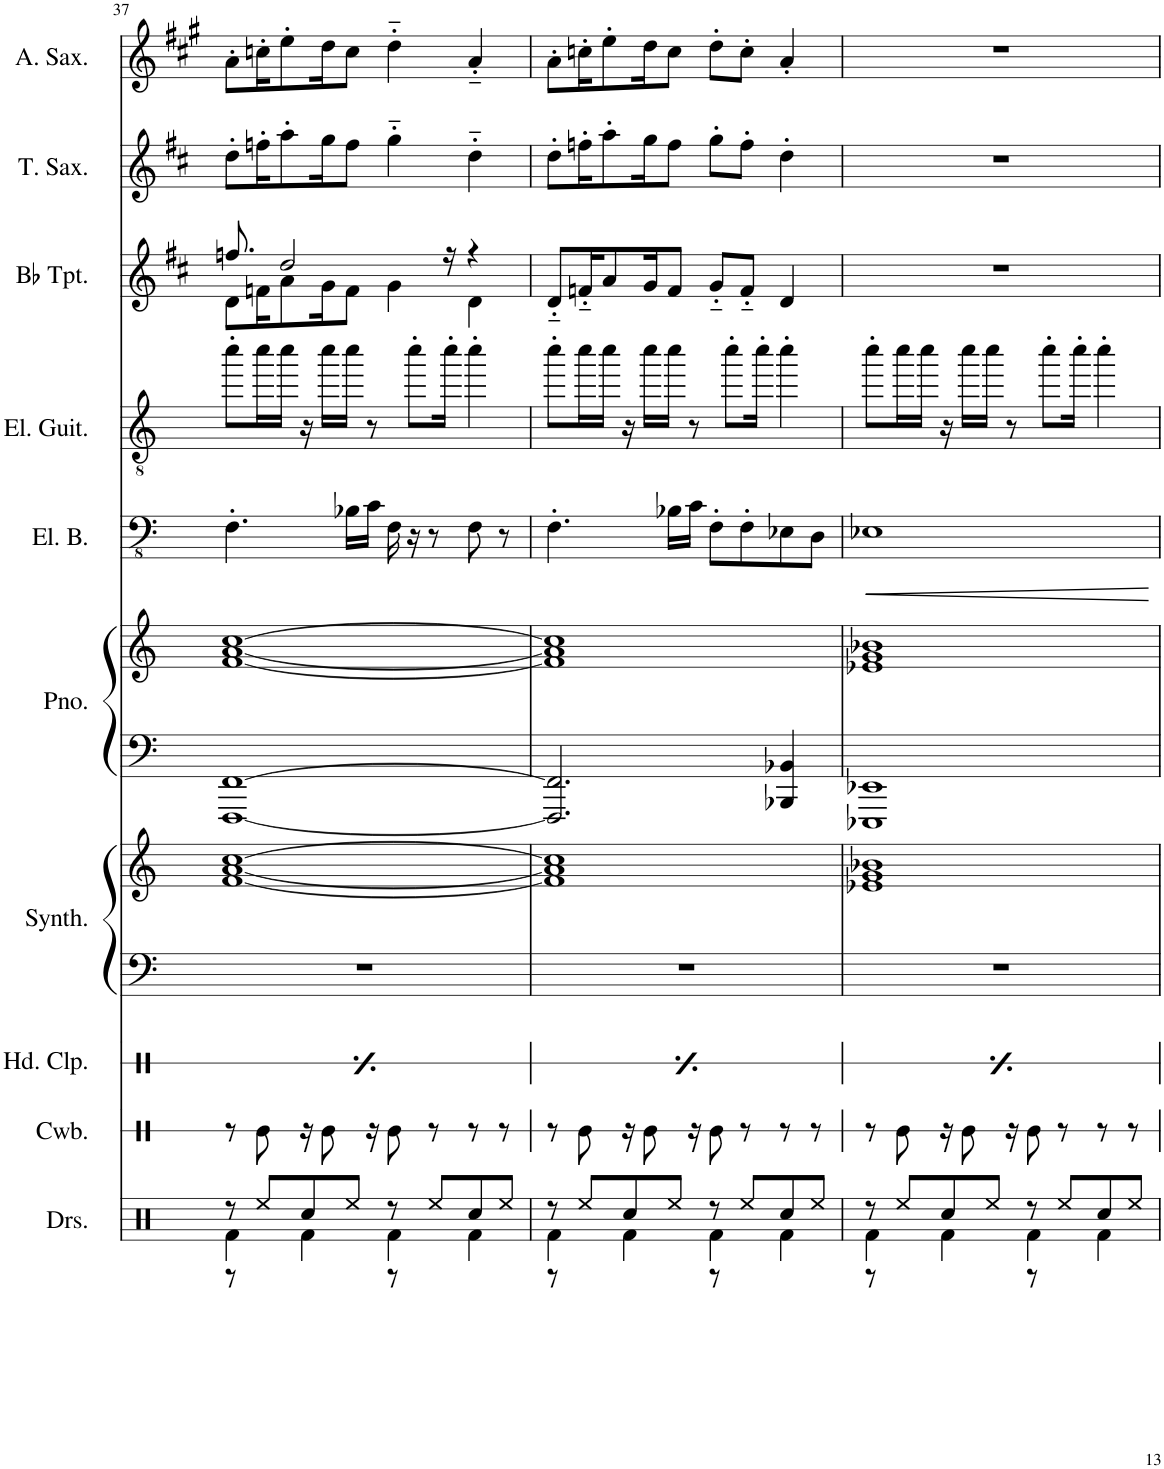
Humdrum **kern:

**kern	**kern	**kern	**kern	**kern	**kern	**kern	**kern	**dynam	**kern	**kern	**kern	**kern	**kern
*part11	*part10	*part9	*part8	*part8	*part7	*part7	*part6	*part6	*part5	*part4	*part3	*part2	*part1
*staff13	*staff12	*staff11	*staff10	*staff9	*staff8	*staff7	*staff6	*staff6	*staff5	*staff4	*staff3	*staff2	*staff1
*I"Drumset	*I"Cowbell	*I"Hand Clap	*I"Warm Synthesizer	*	*I"Piano	*	*I"Electric Bass	*	*I"Electric Guitar	*I"Bb Trumpet	*I"Baritone Saxophone	*I"Tenor Saxophone	*I"Alto Saxophone
*I'Drs.	*I'Cwb.	*I'Hd. Clp.	*I'Synth.	*	*I'Pno.	*	*I'El. B.	*	*I'El. Guit.	*I'Bb Tpt.	*I'Bar. Sax.	*I'T. Sax.	*I'A. Sax.
!!LO:PB:g=z
*clefX	*clefX	*clefX	*clefF4	*clefG2	*clefF4	*clefG2	*clefFv4	*	*clefGv2	*clefG2	*clefG2	*clefG2	*clefG2
*	*	*	*	*	*	*	*	*	*	*Trd1c2	*Trd12c21	*Trd8c14	*Trd5c9
*k[]	*k[]	*k[]	*k[]	*k[]	*k[]	*k[]	*k[]	*	*k[]	*k[f#c#]	*k[f#c#g#]	*k[f#c#]	*k[f#c#g#]
*M4/4	*M4/4	*M4/4	*M4/4	*M4/4	*M4/4	*M4/4	*M4/4	*	*M4/4	*M4/4	*M4/4	*M4/4	*M4/4
=37	=37	=37	=37	=37	=37	=37	=37	=37	=37	=37	=37	=37	=37
*^	*	*	*	*	*	*	*	*	*	*^	*	*	*
*	*^	*	*	*	*	*	*	*	*	*	*	*	*	*	*
8r	4Rf\	8r	8r	8r	1r	[1f [1a [1cc	[1FFF [1FF	[1f [1a [1cc	4.FF'\	.	8ccc'\L	8.ffn/	8d\L	8aa'~\L	8dd'\L	8a'\L
8Ree/L	.	4.ryy	8Re\	16r	.	.	.	.	.	.	16ccc\L	.	16fn\K	16cccn'~\K	16ffn'\K	16ccn'\K
.	.	.	.	16r	.	.	.	.	.	.	16ccc\JJ	2dd/	8a\	8eee\J	8aa'\	8ee'\
8Rcc/	4Rf\	.	16r	16Re/	.	.	.	.	.	.	16r	.	.	.	.	.
.	.	.	8Re\	16r	.	.	.	.	.	.	16ccc\LL	.	16g\K	16ddd\KL	16gg\K	16dd\K
8Ree/J	.	.	.	8r	.	.	.	.	16BB-X\LL	.	16ccc\JJ	.	8f\J	8ccc\J	8ff\J	8cc\J
.	.	.	16r	.	.	.	.	.	16C\JJ	.	8r	.	.	.	.	.
8r	4Rf\	8r	8Re\	4r	.	.	.	.	16FF\	.	.	.	4g\	4ddd'~	4gg'~\	4dd'~\
.	.	.	.	.	.	.	.	.	16r	.	8ccc'\L	.	.	.	.	.
8Ree/L	.	4.ryy	8r	.	.	.	.	.	8r	.	.	.	.	.	.	.
.	.	.	.	.	.	.	.	.	.	.	16ccc'\Jk	16r	.	.	.	.
8Rcc/	4Rf\	.	8r	4Re/	.	.	.	.	8FF\	.	4ccc'\	4r	4d\	4aa'~	4dd'~\	4a'~/
8Ree/J	.	.	8r	.	.	.	.	.	8r	.	.	.	.	.	.	.
*	*	*	*	*	*	*	*	*	*	*	*	*v	*v	*	*	*
=38	=38	=38	=38	=38	=38	=38	=38	=38	=38	=38	=38	=38	=38	=38	=38
8r	4Rf\	8r	8r	8r	1r	1f] 1a] 1cc]	2.FFF/] 2.FF/]	1f] 1a] 1cc]	4.FF'\	.	8ccc'\L	8d'~/L	8aa'~\L	8dd'\L	8a'\L
8Ree/L	.	4.ryy	8Re\	16r	.	.	.	.	.	.	16ccc\L	16fn'~/K	16cccn'~\K	16ffn'\K	16ccn'\K
.	.	.	.	16r	.	.	.	.	.	.	16ccc\JJ	8a/	8eee\J	8aa'\	8ee'\
8Rcc/	4Rf\	.	16r	16Re/	.	.	.	.	.	.	16r	.	.	.	.
.	.	.	8Re\	16r	.	.	.	.	.	.	16ccc\LL	16g/K	16ddd\KL	16gg\K	16dd\K
8Ree/J	.	.	.	8r	.	.	.	.	16BB-X\LL	.	16ccc\JJ	8f/J	8ccc\J	8ff\J	8cc\J
.	.	.	16r	.	.	.	.	.	16C\JJ	.	8r	.	.	.	.
8r	4Rf\	8r	8Re\	4r	.	.	.	.	8FF'\L	.	.	8g'~/L	8ddd'~\L	8gg'\L	8dd'\L
.	.	.	.	.	.	.	.	.	.	.	8ccc'\L	.	.	.	.
8Ree/L	.	4.ryy	8r	.	.	.	.	.	8FF'\	.	.	8f'~/J	8ccc'~\J	8ff'\J	8cc'\J
.	.	.	.	.	.	.	.	.	.	.	16ccc'\Jk	.	.	.	.
8Rcc/	4Rf\	.	8r	4Re/	.	.	4BBB-X/ 4BB-X/	.	8EE-X\	.	4ccc'\	4d/	4aa	4dd'\	4a'/
8Ree/J	.	.	8r	.	.	.	.	.	8DD\J	.	.	.	.	.	.
=39	=39	=39	=39	=39	=39	=39	=39	=39	=39	=39	=39	=39	=39	=39	=39
!	!	!	!	!	!	!	!	!	!	!LO:HP:b	!	!	!	!	!
8r	4Rf\	8r	8r	8r	1r	1e-X 1g 1b-X	1EEE-X 1EE-X	1e-X 1g 1b-X	1EE-X	<	8ccc'\L	1r	8aa'~\L	1r	1r
8Ree/L	.	4.ryy	8Re\	16r	.	.	.	.	.	.	16ccc\L	.	16cccn'~\K	.	.
.	.	.	.	16r	.	.	.	.	.	.	16ccc\JJ	.	8eee\J	.	.
8Rcc/	4Rf\	.	16r	16Re/	.	.	.	.	.	.	16r	.	.	.	.
.	.	.	8Re\	16r	.	.	.	.	.	.	16ccc\LL	.	16ddd\KL	.	.
8Ree/J	.	.	.	8r	.	.	.	.	.	.	16ccc\JJ	.	8ccc\J	.	.
.	.	.	16r	.	.	.	.	.	.	.	8r	.	.	.	.
8r	4Rf\	8r	8Re\	4r	.	.	.	.	.	.	.	.	4ddd'~	.	.
.	.	.	.	.	.	.	.	.	.	.	8ccc'\L	.	.	.	.
8Ree/L	.	4.ryy	8r	.	.	.	.	.	.	.	.	.	.	.	.
.	.	.	.	.	.	.	.	.	.	.	16ccc'\Jk	.	.	.	.
8Rcc/	4Rf\	.	8r	4Re/	.	.	.	.	.	.	4ccc'\	.	4aa'~	.	.
8Ree/J	.	.	8r	.	.	.	.	.	.	.	.	.	.	.	.
*v	*v	*v	*	*	*	*	*	*	*	*	*	*	*	*	*
.	.	.	.	.	.	.	.	[	.	.	.	.	.
=	=	=	=	=	=	=	=	=	=	=	=	=	=
*-	*-	*-	*-	*-	*-	*-	*-	*-	*-	*-	*-	*-	*-
